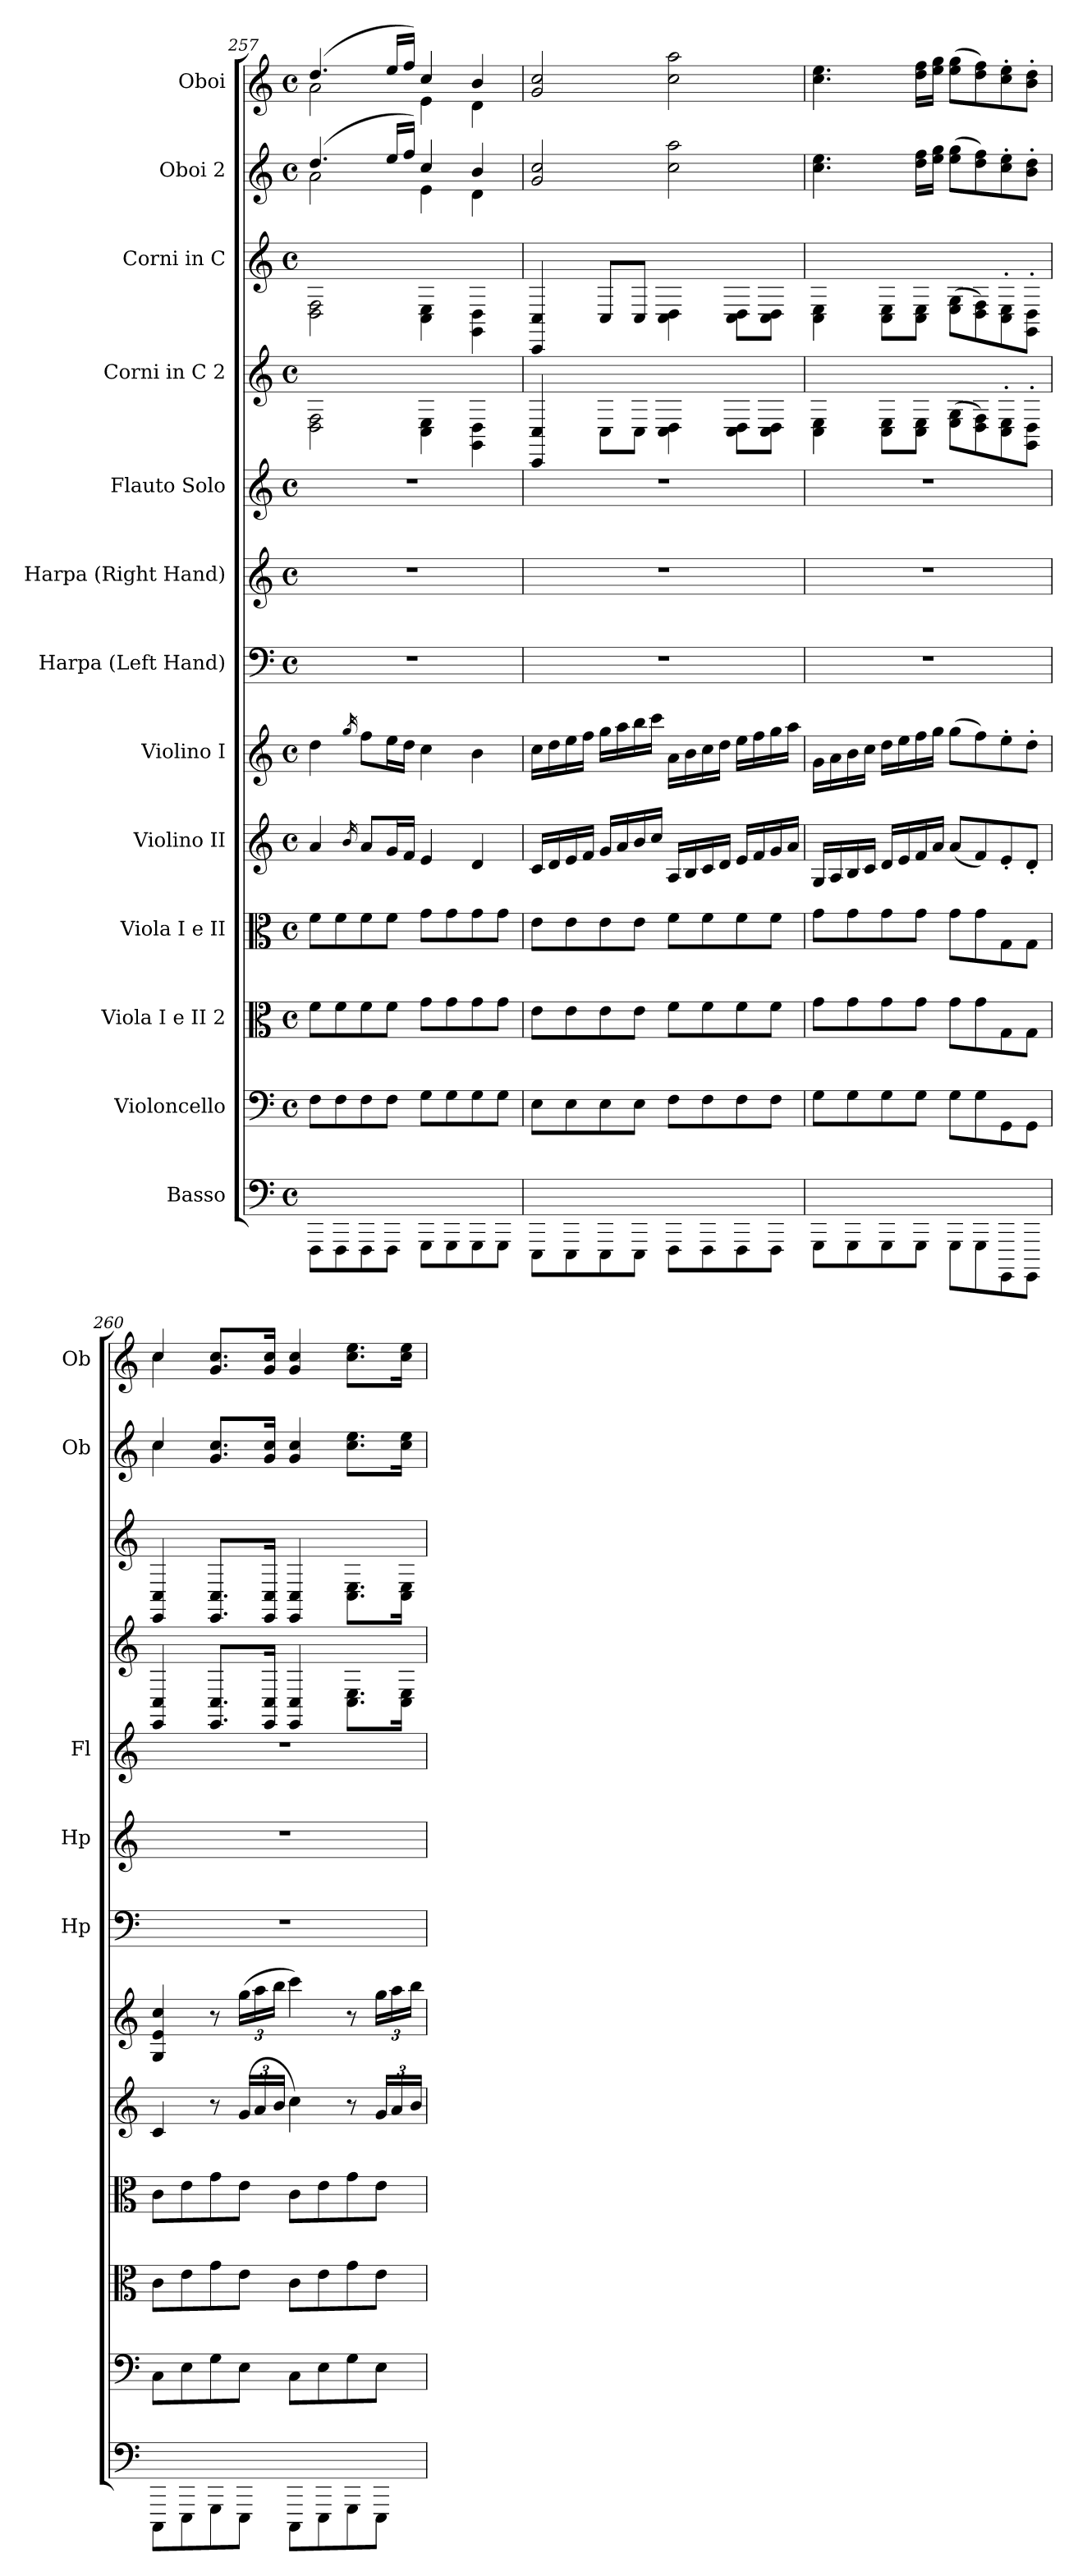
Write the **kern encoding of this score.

**kern	**kern	**kern	**kern	**kern	**kern	**kern	**kern	**kern	**kern	**kern	**kern	**kern
*part13	*part12	*part11	*part10	*part9	*part8	*part7	*part6	*part5	*part4	*part3	*part2	*part1
*staff13	*staff12	*staff11	*staff10	*staff9	*staff8	*staff7	*staff6	*staff5	*staff4	*staff3	*staff2	*staff1
*I"Basso	*I"Violoncello	*I"Viola I e II 2	*I"Viola I e II	*I"Violino II	*I"Violino I	*I"Harpa (Left Hand)	*I"Harpa (Right Hand)	*I"Flauto Solo	*I"Corni in C 2	*I"Corni in C	*I"Oboi 2	*I"Oboi
*	*	*	*	*	*	*I'Hp	*I'Hp	*I'Fl	*	*	*I'Ob	*I'Ob
!!LO:PB:g=z
*clefF4	*clefF4	*clefC3	*clefC3	*clefG2	*clefG2	*clefF4	*clefG2	*clefG2	*clefG2	*clefG2	*clefG2	*clefG2
*ITrd0c12	*	*	*	*	*	*	*	*	*ITrd0c12	*ITrd0c12	*	*
*k[]	*k[]	*k[]	*k[]	*k[]	*k[]	*k[]	*k[]	*k[]	*k[]	*k[]	*k[]	*k[]
*C:	*C:	*C:	*C:	*C:	*C:	*C:	*C:	*C:	*C:	*C:	*C:	*C:
*M4/4	*M4/4	*M4/4	*M4/4	*M4/4	*M4/4	*M4/4	*M4/4	*M4/4	*M4/4	*M4/4	*M4/4	*M4/4
*met(c)	*met(c)	*met(c)	*met(c)	*met(c)	*met(c)	*met(c)	*met(c)	*met(c)	*met(c)	*met(c)	*met(c)	*met(c)
=257	=257	=257	=257	=257	=257	=257	=257	=257	=257	=257	=257	=257
*	*	*	*	*	*	*	*	*	*	*	*^	*^
8FFF\L	8F\L	8f\L	8f\L	4a/	4dd\	1r	1r	1r	2D\ 2F\	2D\ 2F\	(4.dd/	2a\	(4.dd/	2a\
8FFF\	8F\	8f\	8f\	.	.	.	.	.	.	.	.	.	.	.
.	.	.	.	16qb/	16qgg/	.	.	.	.	.	.	.	.	.
8FFF\	8F\	8f\	8f\	8a/L	8ff\L	.	.	.	.	.	.	.	.	.
8FFF\J	8F\J	8f\J	8f\J	16g/L	16ee\L	.	.	.	.	.	16ee/LL	.	16ee/LL	.
.	.	.	.	16f/JJ	16dd\JJ	.	.	.	.	.	16ff/JJ)	.	16ff/JJ)	.
8GGG\L	8G\L	8g\L	8g\L	4e/	4cc\	.	.	.	4C\ 4E\	4C\ 4E\	4cc/	4e\	4cc/	4e\
8GGG\	8G\	8g\	8g\	.	.	.	.	.	.	.	.	.	.	.
8GGG\	8G\	8g\	8g\	4d/	4b\	.	.	.	4GG\ 4D\	4GG\ 4D\	4b/	4d\	4b/	4d\
8GGG\J	8G\J	8g\J	8g\J	.	.	.	.	.	.	.	.	.	.	.
*	*	*	*	*	*	*	*	*	*	*	*v	*v	*	*
*	*	*	*	*	*	*	*	*	*	*	*	*v	*v
=258	=258	=258	=258	=258	=258	=258	=258	=258	=258	=258	=258	=258
8EEE\L	8E\L	8e\L	8e\L	16c/LL	16cc\LL	1r	1r	1r	4CC/ 4C/	4CC/ 4C/	2g/ 2cc/	2g/ 2cc/
.	.	.	.	16d/	16dd\	.	.	.	.	.	.	.
8EEE\	8E\	8e\	8e\	16e/	16ee\	.	.	.	.	.	.	.
.	.	.	.	16f/JJ	16ff\JJ	.	.	.	.	.	.	.
8EEE\	8E\	8e\	8e\	16g/LL	16gg\LL	.	.	.	8C\L	8C/L	.	.
.	.	.	.	16a/	16aa\	.	.	.	.	.	.	.
8EEE\J	8E\J	8e\J	8e\J	16b/	16bb\	.	.	.	8C\J	8C/J	.	.
.	.	.	.	16cc/JJ	16ccc\JJ	.	.	.	.	.	.	.
8FFF\L	8F\L	8f\L	8f\L	16A/LL	16a\LL	.	.	.	4C\ 4D\	4C\ 4D\	2cc\ 2aa\	2cc\ 2aa\
.	.	.	.	16B/	16b\	.	.	.	.	.	.	.
8FFF\	8F\	8f\	8f\	16c/	16cc\	.	.	.	.	.	.	.
.	.	.	.	16d/JJ	16dd\JJ	.	.	.	.	.	.	.
8FFF\	8F\	8f\	8f\	16e/LL	16ee\LL	.	.	.	8C\ 8D\L	8C\ 8D\L	.	.
.	.	.	.	16f/	16ff\	.	.	.	.	.	.	.
8FFF\J	8F\J	8f\J	8f\J	16g/	16gg\	.	.	.	8C\ 8D\J	8C\ 8D\J	.	.
.	.	.	.	16a/JJ	16aa\JJ	.	.	.	.	.	.	.
=259	=259	=259	=259	=259	=259	=259	=259	=259	=259	=259	=259	=259
8GGG\L	8G\L	8g\L	8g\L	16G/LL	16g\LL	1r	1r	1r	4C\ 4E\	4C\ 4E\	4.cc\ 4.ee\	4.cc\ 4.ee\
.	.	.	.	16A/	16a\	.	.	.	.	.	.	.
8GGG\	8G\	8g\	8g\	16B/	16b\	.	.	.	.	.	.	.
.	.	.	.	16c/JJ	16cc\JJ	.	.	.	.	.	.	.
8GGG\	8G\	8g\	8g\	16d/LL	16dd\LL	.	.	.	8C\ 8E\L	8C\ 8E\L	.	.
.	.	.	.	16e/	16ee\	.	.	.	.	.	.	.
8GGG\J	8G\J	8g\J	8g\J	16f/	16ff\	.	.	.	8C\ 8E\J	8C\ 8E\J	16dd\ 16ff\LL	16dd\ 16ff\LL
.	.	.	.	16a/JJ	16gg\JJ	.	.	.	.	.	16ee\ 16gg\JJ	16ee\ 16gg\JJ
8GGG\L	8G\L	8g\L	8g\L	(8a/L	(8gg\L	.	.	.	(8E\ 8G\L	(8E\ 8G\L	(8ee\ 8gg\L	(8ee\ 8gg\L
8GGG\	8G\	8g\	8g\	8f/)	8ff\)	.	.	.	8D\ 8F\)	8D\ 8F\)	8dd\ 8ff\)	8dd\ 8ff\)
8GGGG\	8GG\	8G\	8G\	8e'/	8ee'\	.	.	.	8C\' 8E\'	8C\' 8E\'	8cc\' 8ee\'	8cc\' 8ee\'
8GGGG\J	8GG\J	8G\J	8G\J	8d'/J	8dd'\J	.	.	.	8GG\' 8D\'J	8GG\' 8D\'J	8b\' 8dd\'J	8b\' 8dd\'J
!!LO:PB:g=z
=260	=260	=260	=260	=260	=260	=260	=260	=260	=260	=260	=260	=260
*	*	*	*	*	*	*	*	*	*	*	*^	*^
8CCC\L	8C\L	8c\L	8c\L	4c/	4G/ 4e/ 4cc/	1r	1r	1r	4EE/ 4C/	4EE/ 4C/	4cc/	4cc\	4cc/	4cc\
8EEE\	8E\	8e\	8e\	.	.	.	.	.	.	.	.	.	.	.
8GGG\	8G\	8g\	8g\	8r	8r	.	.	.	8.EE/ 8.C/L	8.EE/ 8.C/L	8.g/ 8.cc/L	2.ryy	8.g/ 8.cc/L	2.ryy
*	*	*	*	*Xbrackettup	*Xbrackettup	*	*	*	*	*	*	*	*	*
8EEE\J	8E\J	8e\J	8e\J	(24g/LL	(24gg\LL	.	.	.	.	.	.	.	.	.
.	.	.	.	24a/	24aa\	.	.	.	.	.	.	.	.	.
.	.	.	.	.	.	.	.	.	16EE/ 16C/Jk	16EE/ 16C/Jk	16g/ 16cc/Jk	.	16g/ 16cc/Jk	.
.	.	.	.	24b/JJ	24bb\JJ	.	.	.	.	.	.	.	.	.
8CCC\L	8C\L	8c\L	8c\L	4cc\)	4ccc\)	.	.	.	4EE/ 4C/	4EE/ 4C/	4g/ 4cc/	.	4g/ 4cc/	.
8EEE\	8E\	8e\	8e\	.	.	.	.	.	.	.	.	.	.	.
8GGG\	8G\	8g\	8g\	8r	8r	.	.	.	8.C\ 8.E\L	8.C\ 8.E\L	8.cc\ 8.ee\L	.	8.cc\ 8.ee\L	.
8EEE\J	8E\J	8e\J	8e\J	24g/LL	24gg\LL	.	.	.	.	.	.	.	.	.
.	.	.	.	24a/	24aa\	.	.	.	.	.	.	.	.	.
.	.	.	.	.	.	.	.	.	16C\ 16E\Jk	16C\ 16E\Jk	16cc\ 16ee\Jk	.	16cc\ 16ee\Jk	.
.	.	.	.	24b/JJ	24bb\JJ	.	.	.	.	.	.	.	.	.
*	*	*	*	*	*	*	*	*	*	*	*v	*v	*	*
*	*	*	*	*	*	*	*	*	*	*	*	*v	*v
=	=	=	=	=	=	=	=	=	=	=	=	=
*-	*-	*-	*-	*-	*-	*-	*-	*-	*-	*-	*-	*-
